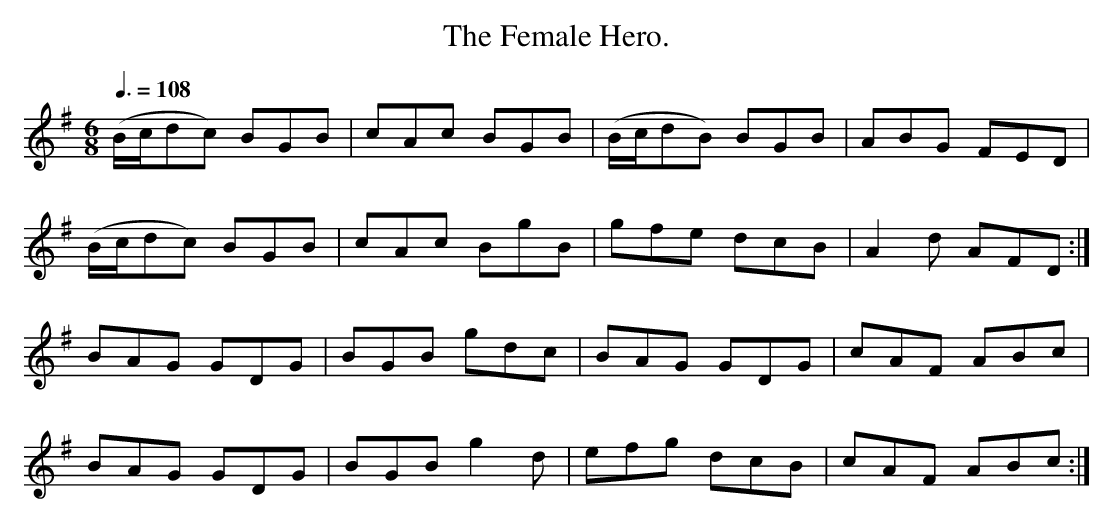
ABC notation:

X:1
T:The Female Hero.
M:6/8
L:1/8
Q:3/8=108
K:G major
(B/c/dc) BGB|cAc BGB|(B/c/dB) BGB|ABG FED |
(B/c/dc) BGB|cAc BgB| gfe     dcB|A2d AFD:|
 BAG     GDG|BGB gdc| BAG     GDG|cAF ABc |
 BAG     GDG|BGB g2d| efg     dcB|cAF ABc:|
